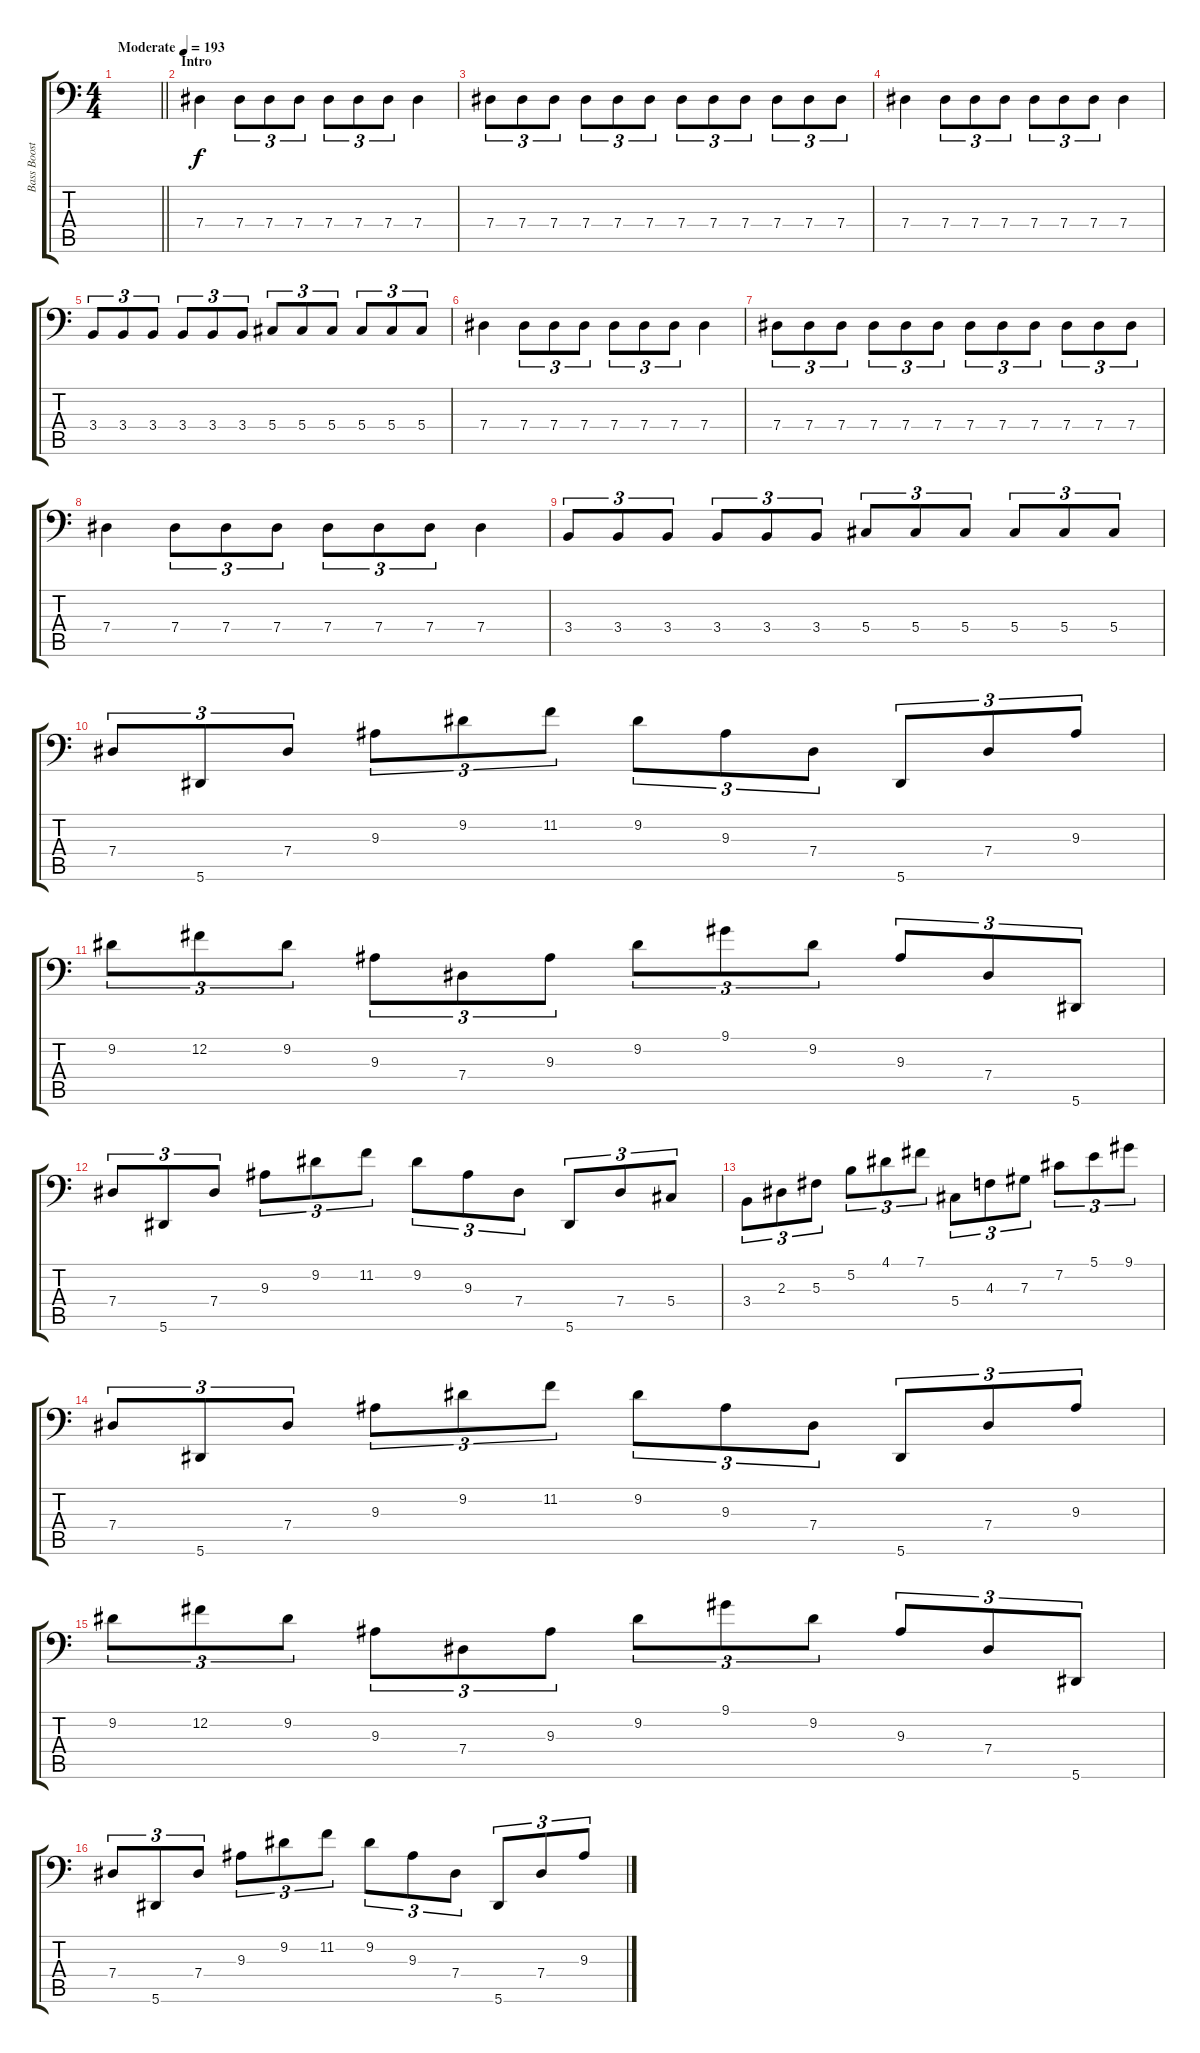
\track ("Bass Boost" "Bass Boost") {instrument slapbass1}
\staff {score tabs}
\tuning (B2 Gb2 Db2 Ab1 Eb1 Bb0) {hide}
\ts (4 4)
\tempo (193 "Moderate")
\clef f4
\barLineRight lightlight
\ks c
|
\section ("" "Intro")
7.4.4 7.4.8{tu (3 2)} 7.4.8{tu (3 2)} 7.4.8{tu (3 2)} 7.4.8{tu (3 2)} 7.4.8{tu (3 2)} 7.4.8{tu (3 2)} 7.4.4 |
7.4.8{tu (3 2)} 7.4.8{tu (3 2)} 7.4.8{tu (3 2)} 7.4.8{tu (3 2)} 7.4.8{tu (3 2)} 7.4.8{tu (3 2)} 7.4.8{tu (3 2)} 7.4.8{tu (3 2)} 7.4.8{tu (3 2)} 7.4.8{tu (3 2)} 7.4.8{tu (3 2)} 7.4.8{tu (3 2)} |
7.4.4 7.4.8{tu (3 2)} 7.4.8{tu (3 2)} 7.4.8{tu (3 2)} 7.4.8{tu (3 2)} 7.4.8{tu (3 2)} 7.4.8{tu (3 2)} 7.4.4 |
3.4.8{tu (3 2)} 3.4.8{tu (3 2)} 3.4.8{tu (3 2)} 3.4.8{tu (3 2)} 3.4.8{tu (3 2)} 3.4.8{tu (3 2)} 5.4.8{tu (3 2)} 5.4.8{tu (3 2)} 5.4.8{tu (3 2)} 5.4.8{tu (3 2)} 5.4.8{tu (3 2)} 5.4.8{tu (3 2)} |
7.4.4 7.4.8{tu (3 2)} 7.4.8{tu (3 2)} 7.4.8{tu (3 2)} 7.4.8{tu (3 2)} 7.4.8{tu (3 2)} 7.4.8{tu (3 2)} 7.4.4 |
7.4.8{tu (3 2)} 7.4.8{tu (3 2)} 7.4.8{tu (3 2)} 7.4.8{tu (3 2)} 7.4.8{tu (3 2)} 7.4.8{tu (3 2)} 7.4.8{tu (3 2)} 7.4.8{tu (3 2)} 7.4.8{tu (3 2)} 7.4.8{tu (3 2)} 7.4.8{tu (3 2)} 7.4.8{tu (3 2)} |
7.4.4 7.4.8{tu (3 2)} 7.4.8{tu (3 2)} 7.4.8{tu (3 2)} 7.4.8{tu (3 2)} 7.4.8{tu (3 2)} 7.4.8{tu (3 2)} 7.4.4 |
3.4.8{tu (3 2)} 3.4.8{tu (3 2)} 3.4.8{tu (3 2)} 3.4.8{tu (3 2)} 3.4.8{tu (3 2)} 3.4.8{tu (3 2)} 5.4.8{tu (3 2)} 5.4.8{tu (3 2)} 5.4.8{tu (3 2)} 5.4.8{tu (3 2)} 5.4.8{tu (3 2)} 5.4.8{tu (3 2)} |
7.4.8{tu (3 2)} 5.6.8{tu (3 2)} 7.4.8{tu (3 2)} 9.3.8{tu (3 2)} 9.2.8{tu (3 2)} 11.2.8{tu (3 2)} 9.2.8{tu (3 2)} 9.3.8{tu (3 2)} 7.4.8{tu (3 2)} 5.6.8{tu (3 2)} 7.4.8{tu (3 2)} 9.3.8{tu (3 2)} |
9.2.8{tu (3 2)} 12.2.8{tu (3 2)} 9.2.8{tu (3 2)} 9.3.8{tu (3 2)} 7.4.8{tu (3 2)} 9.3.8{tu (3 2)} 9.2.8{tu (3 2)} 9.1.8{tu (3 2)} 9.2.8{tu (3 2)} 9.3.8{tu (3 2)} 7.4.8{tu (3 2)} 5.6.8{tu (3 2)} |
7.4.8{tu (3 2)} 5.6.8{tu (3 2)} 7.4.8{tu (3 2)} 9.3.8{tu (3 2)} 9.2.8{tu (3 2)} 11.2.8{tu (3 2)} 9.2.8{tu (3 2)} 9.3.8{tu (3 2)} 7.4.8{tu (3 2)} 5.6.8{tu (3 2)} 7.4.8{tu (3 2)} 5.4.8{tu (3 2)} |
3.4.8{tu (3 2)} 2.3.8{tu (3 2)} 5.3.8{tu (3 2)} 5.2.8{tu (3 2)} 4.1.8{tu (3 2)} 7.1.8{tu (3 2)} 5.4.8{tu (3 2)} 4.3.8{tu (3 2)} 7.3.8{tu (3 2)} 7.2.8{tu (3 2)} 5.1.8{tu (3 2)} 9.1.8{tu (3 2)} |
7.4.8{tu (3 2)} 5.6.8{tu (3 2)} 7.4.8{tu (3 2)} 9.3.8{tu (3 2)} 9.2.8{tu (3 2)} 11.2.8{tu (3 2)} 9.2.8{tu (3 2)} 9.3.8{tu (3 2)} 7.4.8{tu (3 2)} 5.6.8{tu (3 2)} 7.4.8{tu (3 2)} 9.3.8{tu (3 2)} |
9.2.8{tu (3 2)} 12.2.8{tu (3 2)} 9.2.8{tu (3 2)} 9.3.8{tu (3 2)} 7.4.8{tu (3 2)} 9.3.8{tu (3 2)} 9.2.8{tu (3 2)} 9.1.8{tu (3 2)} 9.2.8{tu (3 2)} 9.3.8{tu (3 2)} 7.4.8{tu (3 2)} 5.6.8{tu (3 2)} |
7.4.8{tu (3 2)} 5.6.8{tu (3 2)} 7.4.8{tu (3 2)} 9.3.8{tu (3 2)} 9.2.8{tu (3 2)} 11.2.8{tu (3 2)} 9.2.8{tu (3 2)} 9.3.8{tu (3 2)} 7.4.8{tu (3 2)} 5.6.8{tu (3 2)} 7.4.8{tu (3 2)} 9.3.8{tu (3 2)}
